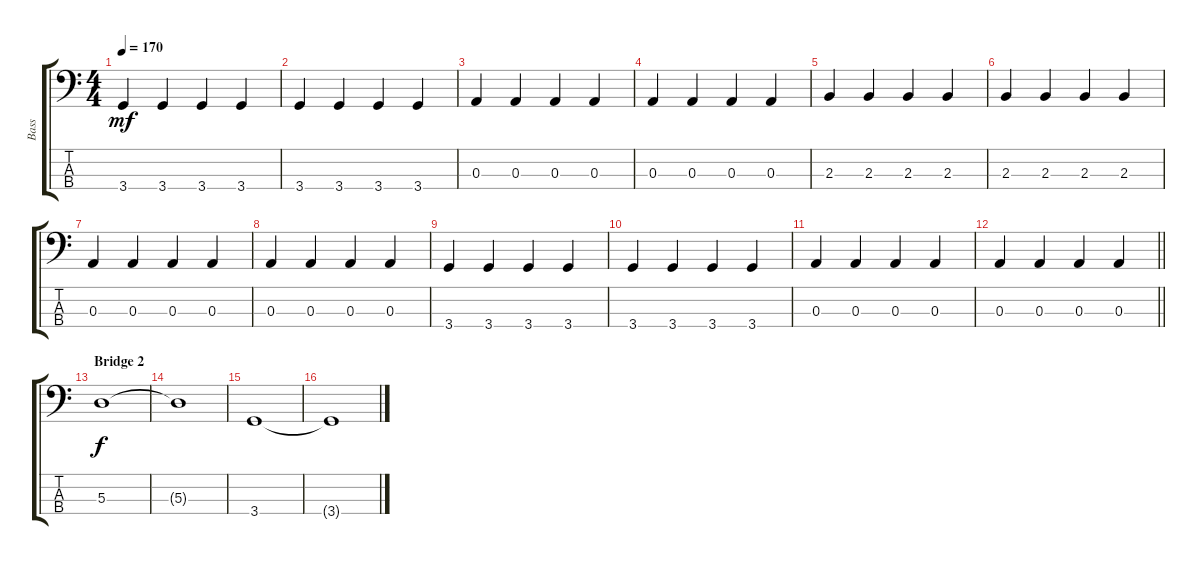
\track ("Bass" "Bass") {instrument electricbasspick}
\staff {score tabs}
\tuning (G2 D2 A1 E1) {hide}
\ts (4 4)
\tempo 170
\clef f4
\ks c
3.4.4{dy mf} 3.4.4 3.4.4 3.4.4 |
3.4.4 3.4.4 3.4.4 3.4.4 |
0.3.4 0.3.4 0.3.4 0.3.4 |
0.3.4 0.3.4 0.3.4 0.3.4 |
2.3.4 2.3.4 2.3.4 2.3.4 |
2.3.4 2.3.4 2.3.4 2.3.4 |
0.3.4 0.3.4 0.3.4 0.3.4 |
0.3.4 0.3.4 0.3.4 0.3.4 |
3.4.4 3.4.4 3.4.4 3.4.4 |
3.4.4 3.4.4 3.4.4 3.4.4 |
0.3.4 0.3.4 0.3.4 0.3.4 |
\barLineRight lightlight
0.3.4 0.3.4 0.3.4 0.3.4 |
\section ("" "Bridge 2")
5.3.1{dy f} |
5.3{t}.1 |
3.4.1 |
3.4{t}.1
